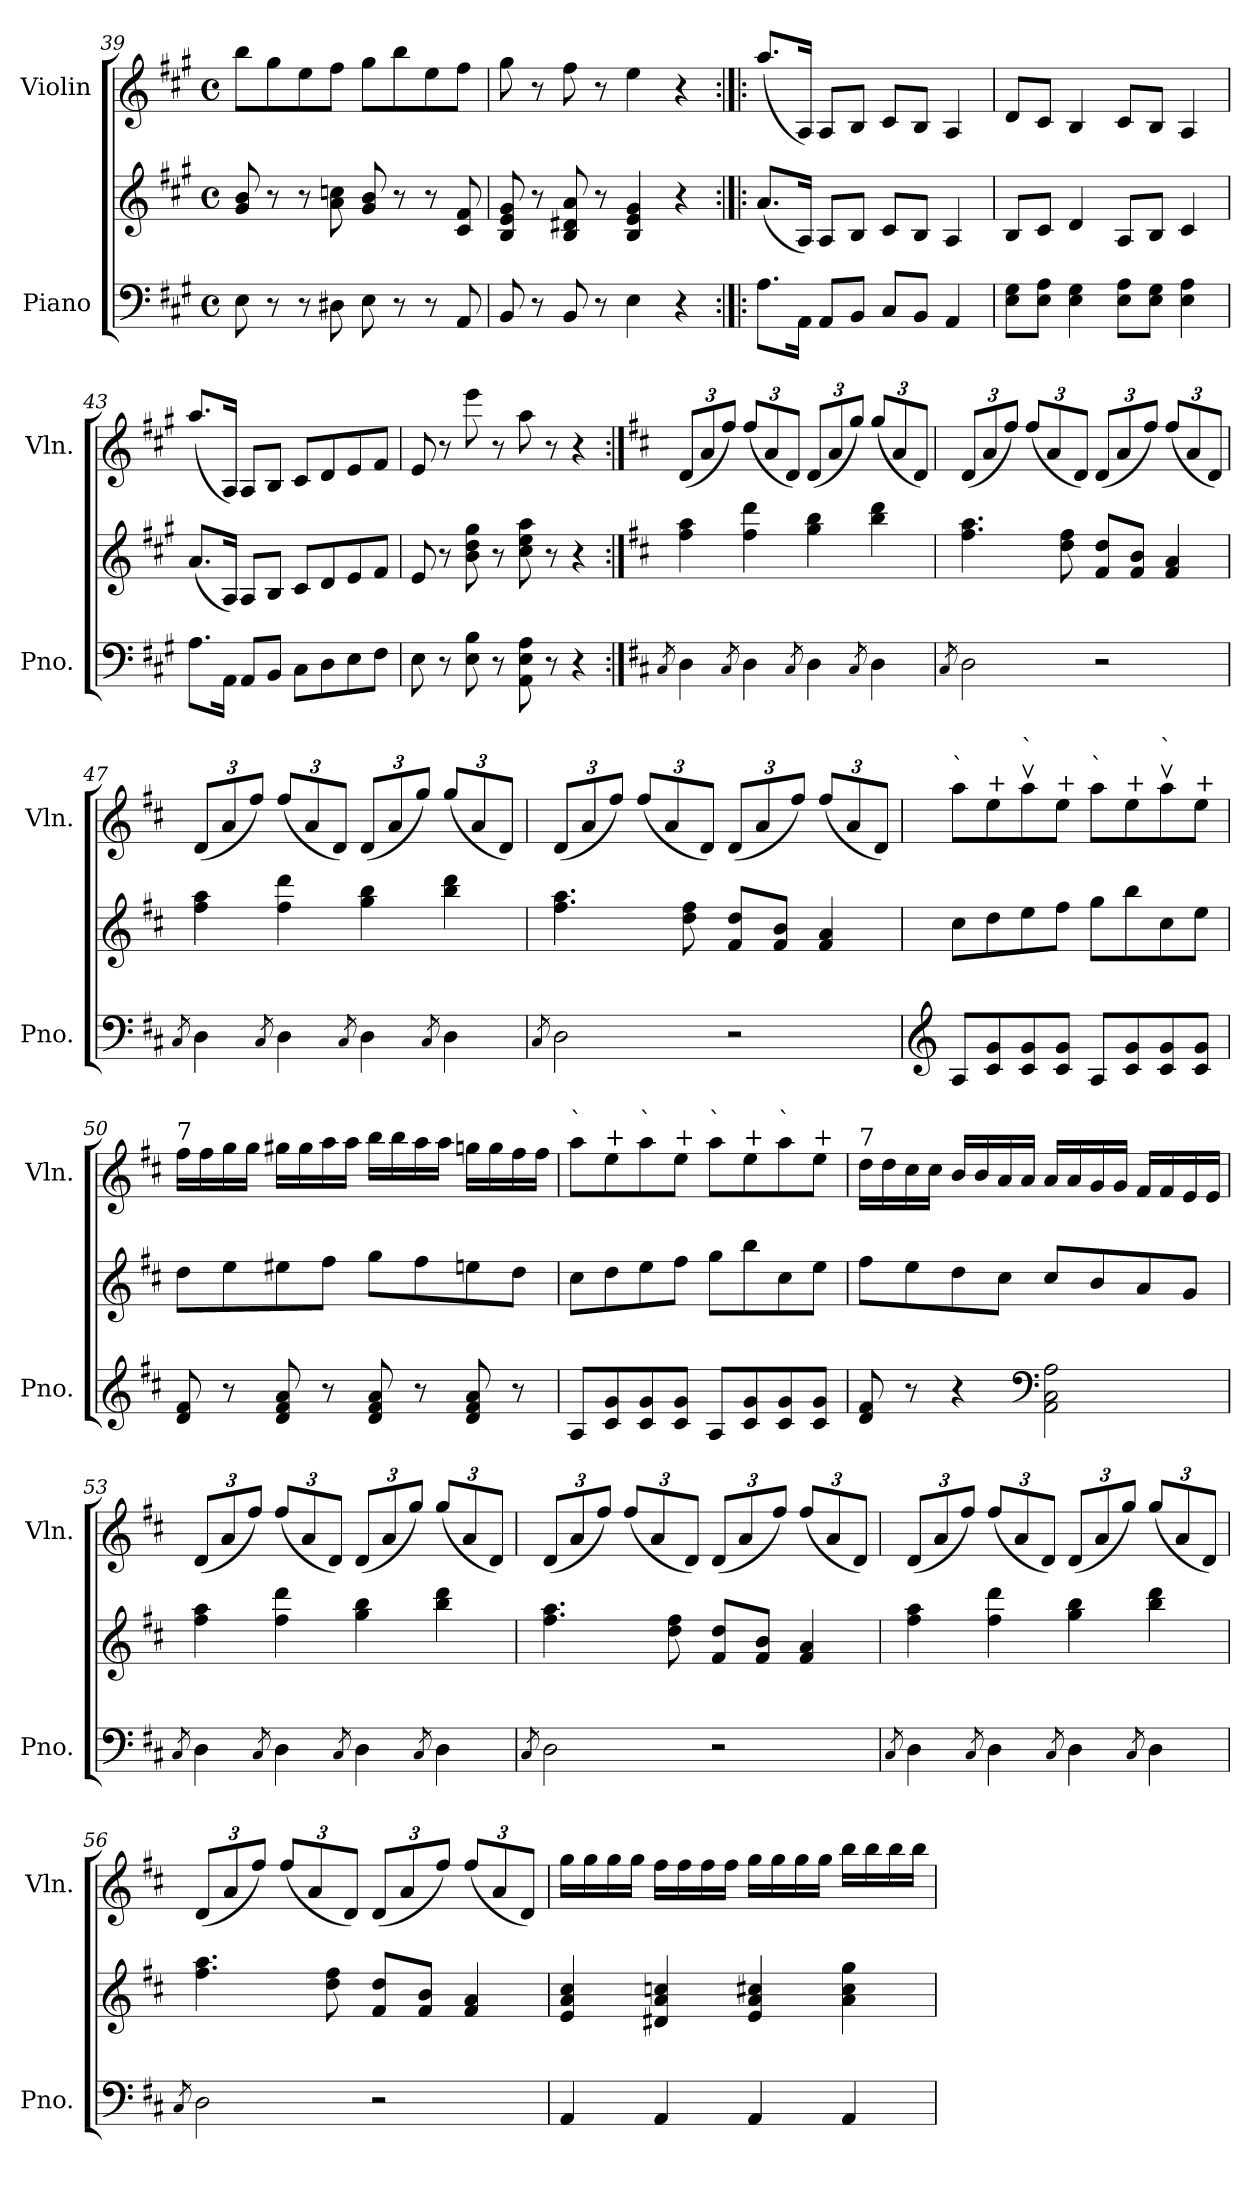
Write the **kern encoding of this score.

**kern	**kern	**kern
*part2	*part2	*part1
*staff3	*staff2	*staff1
*I"Piano	*	*I"Violin
*I'Pno.	*	*I'Vln.
!!LO:LB:g=z
*clefF4	*clefG2	*clefG2
*k[f#c#g#]	*k[f#c#g#]	*k[f#c#g#]
*M4/4	*M4/4	*M4/4
*met(c)	*met(c)	*met(c)
=39	=39	=39
8E\	8g#/ 8b/	8bb\L
8r	8r	8gg#\
8r	8r	8ee\
8D#X\	8a\ 8ccn\	8ff#\J
8E\	8g#/ 8b/	8gg#\L
8r	8r	8bb\
8r	8r	8ee\
8AA/	8c#/ 8f#/	8ff#\J
=40	=40	=40
8BB/	8B/ 8e/ 8g#/	8gg#\
8r	8r	8r
8BB/	8B/ 8d#X/ 8a/	8ff#\
8r	8r	8r
4E\	4B/ 4e/ 4g#/	4ee\
4r	4r	4r
=41:|!|:	=41:|!|:	=41:|!|:
8.A\L	(8.a/L	(8.aa/L
16AA\Jk	16A/Jk)	16A/Jk)
8AA/L	8A/L	8A/L
8BB/J	8B/J	8B/J
8C#/L	8c#/L	8c#/L
8BB/J	8B/J	8B/J
4AA/	4A/	4A/
=42	=42	=42
8E\ 8G#\L	8B/L	8d/L
8E\ 8A\J	8c#/J	8c#/J
4E\ 4G#\	4d/	4B/
8E\ 8A\L	8A/L	8c#/L
8E\ 8G#\J	8B/J	8B/J
4E\ 4A\	4c#/	4A/
!!LO:PB:g=z
=43	=43	=43
8.A\L	(8.a/L	(8.aa/L
16AA\Jk	16A/Jk)	16A/Jk)
8AA/L	8A/L	8A/L
8BB/J	8B/J	8B/J
8C#\L	8c#/L	8c#/L
8D\	8d/	8d/
8E\	8e/	8e/
8F#\J	8f#/J	8f#/J
=44	=44	=44
8E\	8e/	8e/
8r	8r	8r
8E\ 8B\	8b\ 8dd\ 8gg#\	8eee\
8r	8r	8r
8AA\ 8E\ 8A\	8cc#\ 8ee\ 8aa\	8aa\
8r	8r	8r
4r	4r	4r
=45:|!	=45:|!	=45:|!
*k[f#c#]	*k[f#c#]	*k[f#c#]
8qC#/	.	.
*	*	*Xbrackettup
4D\	4ff#\ 4aa\	(12d/L
.	.	12a/
.	.	12ff#/J)
8qC#/	.	.
4D\	4ff#\ 4ddd\	(12ff#/L
.	.	12a/
.	.	12d/J)
8qC#/	.	.
4D\	4gg\ 4bb\	(12d/L
.	.	12a/
.	.	12gg/J)
8qC#/	.	.
4D\	4bb\ 4ddd\	(12gg/L
.	.	12a/
.	.	12d/J)
!!LO:LB:g=z
=46	=46	=46
8qC#/	.	.
2D\	4.ff#\ 4.aa\	(12d/L
.	.	12a/
.	.	12ff#/J)
.	.	(12ff#/L
.	.	12a/
.	8dd\ 8ff#\	.
.	.	12d/J)
2r	8f#/ 8dd/L	(12d/L
.	.	12a/
.	8f#/ 8b/J	.
.	.	12ff#/J)
.	4f#/ 4a/	(12ff#/L
.	.	12a/
.	.	12d/J)
=47	=47	=47
8qC#/	.	.
4D\	4ff#\ 4aa\	(12d/L
.	.	12a/
.	.	12ff#/J)
8qC#/	.	.
4D\	4ff#\ 4ddd\	(12ff#/L
.	.	12a/
.	.	12d/J)
8qC#/	.	.
4D\	4gg\ 4bb\	(12d/L
.	.	12a/
.	.	12gg/J)
8qC#/	.	.
4D\	4bb\ 4ddd\	(12gg/L
.	.	12a/
.	.	12d/J)
=48	=48	=48
8qC#/	.	.
2D\	4.ff#\ 4.aa\	(12d/L
.	.	12a/
.	.	12ff#/J)
.	.	(12ff#/L
.	.	12a/
.	8dd\ 8ff#\	.
.	.	12d/J)
2r	8f#/ 8dd/L	(12d/L
.	.	12a/
.	8f#/ 8b/J	.
.	.	12ff#/J)
.	4f#/ 4a/	(12ff#/L
.	.	12a/
.	.	12d/J)
!!LO:LB:g=z
=49	=49	=49
*clefG2	*	*
!	!	!LO:TX:a:t=`
8A/L	8cc#\L	8aa\L
!	!	!LO:TX:a:t=+
8c#/ 8g/	8dd\	8ee\
!	!	!LO:TX:a:t=`
8c#/ 8g/	8ee\	8aav\
!	!	!LO:TX:a:t=+
8c#/ 8g/J	8ff#\J	8ee\J
!	!	!LO:TX:a:t=`
8A/L	8gg\L	8aa\L
!	!	!LO:TX:a:t=+
8c#/ 8g/	8bb\	8ee\
!	!	!LO:TX:a:t=`
8c#/ 8g/	8cc#\	8aav\
!	!	!LO:TX:a:t=+
8c#/ 8g/J	8ee\J	8ee\J
=50	=50	=50
!	!	!LO:TX:a:t=7
8d/ 8f#/	8dd\L	16ff#\LL
.	.	16ff#\
8r	8ee\	16gg\
.	.	16gg\JJ
8d/ 8f#/ 8a/	8ee#X\	16gg#X\LL
.	.	16gg#\
8r	8ff#\J	16aa\
.	.	16aa\JJ
8d/ 8f#/ 8a/	8gg\L	16bb\LL
.	.	16bb\
8r	8ff#\	16aa\
.	.	16aa\JJ
8d/ 8f#/ 8a/	8een\	16ggn\LL
.	.	16gg\
8r	8dd\J	16ff#\
.	.	16ff#\JJ
=51	=51	=51
!	!	!LO:TX:a:t=`
8A/L	8cc#\L	8aa\L
!	!	!LO:TX:a:t=+
8c#/ 8g/	8dd\	8ee\
!	!	!LO:TX:a:t=`
8c#/ 8g/	8ee\	8aa\
!	!	!LO:TX:a:t=+
8c#/ 8g/J	8ff#\J	8ee\J
!	!	!LO:TX:a:t=`
8A/L	8gg\L	8aa\L
!	!	!LO:TX:a:t=+
8c#/ 8g/	8bb\	8ee\
!	!	!LO:TX:a:t=`
8c#/ 8g/	8cc#\	8aa\
!	!	!LO:TX:a:t=+
8c#/ 8g/J	8ee\J	8ee\J
!!LO:LB:g=z
=52	=52	=52
!	!	!LO:TX:a:t=7
8d/ 8f#/	8ff#\L	16dd\LL
.	.	16dd\
8r	8ee\	16cc#\
.	.	16cc#\JJ
4r	8dd\	16b/LL
.	.	16b/
.	8cc#\J	16a/
.	.	16a/JJ
*clefF4	*	*
2AA\ 2C#\ 2A\	8cc#/L	16a/LL
.	.	16a/
.	8b/	16g/
.	.	16g/JJ
.	8a/	16f#/LL
.	.	16f#/
.	8g/J	16e/
.	.	16e/JJ
=53	=53	=53
8qC#/	.	.
4D\	4ff#\ 4aa\	(12d/L
.	.	12a/
.	.	12ff#/J)
8qC#/	.	.
4D\	4ff#\ 4ddd\	(12ff#/L
.	.	12a/
.	.	12d/J)
8qC#/	.	.
4D\	4gg\ 4bb\	(12d/L
.	.	12a/
.	.	12gg/J)
8qC#/	.	.
4D\	4bb\ 4ddd\	(12gg/L
.	.	12a/
.	.	12d/J)
=54	=54	=54
8qC#/	.	.
2D\	4.ff#\ 4.aa\	(12d/L
.	.	12a/
.	.	12ff#/J)
.	.	(12ff#/L
.	.	12a/
.	8dd\ 8ff#\	.
.	.	12d/J)
2r	8f#/ 8dd/L	(12d/L
.	.	12a/
.	8f#/ 8b/J	.
.	.	12ff#/J)
.	4f#/ 4a/	(12ff#/L
.	.	12a/
.	.	12d/J)
!!LO:PB:g=z
=55	=55	=55
8qC#/	.	.
4D\	4ff#\ 4aa\	(12d/L
.	.	12a/
.	.	12ff#/J)
8qC#/	.	.
4D\	4ff#\ 4ddd\	(12ff#/L
.	.	12a/
.	.	12d/J)
8qC#/	.	.
4D\	4gg\ 4bb\	(12d/L
.	.	12a/
.	.	12gg/J)
8qC#/	.	.
4D\	4bb\ 4ddd\	(12gg/L
.	.	12a/
.	.	12d/J)
=56	=56	=56
8qC#/	.	.
2D\	4.ff#\ 4.aa\	(12d/L
.	.	12a/
.	.	12ff#/J)
.	.	(12ff#/L
.	.	12a/
.	8dd\ 8ff#\	.
.	.	12d/J)
2r	8f#/ 8dd/L	(12d/L
.	.	12a/
.	8f#/ 8b/J	.
.	.	12ff#/J)
.	4f#/ 4a/	(12ff#/L
.	.	12a/
.	.	12d/J)
=57	=57	=57
4AA/	4e/ 4a/ 4cc#/	16gg\LL
.	.	16gg\
.	.	16gg\
.	.	16gg\JJ
4AA/	4d#X/ 4a/ 4ccn/	16ff#\LL
.	.	16ff#\
.	.	16ff#\
.	.	16ff#\JJ
4AA/	4e/ 4a/ 4cc#X/	16gg\LL
.	.	16gg\
.	.	16gg\
.	.	16gg\JJ
4AA/	4a\ 4cc#\ 4gg\	16bb\LL
.	.	16bb\
.	.	16bb\
.	.	16bb\JJ
=	=	=
*-	*-	*-
